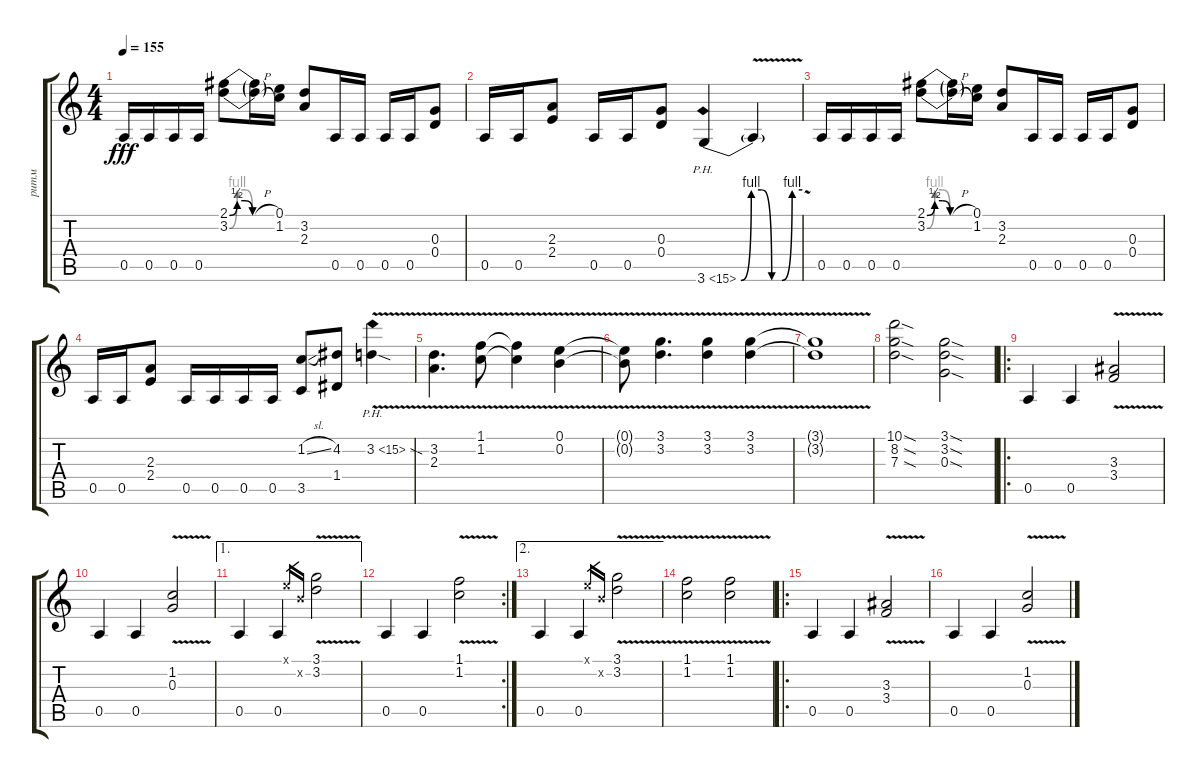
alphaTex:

\track ("ритм" "ритм") {instrument overdrivenguitar}
\staff {score tabs}
\tuning (E4 B3 G3 D3 A2 E2) {hide}
\ts (4 4)
\tempo 155
\clef g2
\ks aminor
0.5.16{dy fff} 0.5.16 0.5.16 0.5.16 (2.1{be (custom 0 0 10 2 20 2 30 0 60 0)} 3.2{be (custom 0 0 10 4 20 4 30 0 60 0)}).8 (2.1{h t} 3.2{h t}).16 (0.1 1.2).16 (3.2 2.3).8 0.5.16 0.5.16 0.5.16 0.5.16 (0.3 0.4).8 |
0.5.16 0.5.16 (2.3 2.4).8 0.5.16 0.5.16 (0.3 0.4).8 3.6{be (custom 0 0 10 4 20 4 30 0 40 0 50 4 60 4) ph 12}.4 3.6{v t}.4 |
0.5.16 0.5.16 0.5.16 0.5.16 (2.1{be (custom 0 0 10 2 20 2 30 0 60 0)} 3.2{be (custom 0 0 10 4 20 4 30 0 60 0)}).8 (2.1{h t} 3.2{h t}).16 (0.1 1.2).16 (3.2 2.3).8 0.5.16 0.5.16 0.5.16 0.5.16 (0.3 0.4).8 |
0.5.16 0.5.16 (2.3 2.4).8 0.5.16 0.5.16 0.5.16 0.5.16 (1.2{sl} 3.5).8 (4.2 1.4).8 3.2{ph 12 v sod}.4 |
(3.2{v} 2.3{v}).4{d volume 16} (1.1{v} 1.2{v}).8 (1.1{t} 1.2{t}).4 (0.1{v} 0.2{v}).4 |
(0.1{t} 0.2{t}).8 (3.1{v} 3.2{v}).4{d} (3.1{v} 3.2{v}).4 (3.1{v} 3.2{v}).4 |
(3.1{t} 3.2{t}).1 |
(10.1{sod} 8.2{sod} 7.3{sod}).2 (3.1{sod} 3.2{sod} 0.3{sod}).2 |
\ro
0.5.4 0.5.4 (3.3{v} 3.4{v}).2 |
0.5.4 0.5.4 (1.2{v} 0.3{v}).2 |
\ae 1
0.5.4 0.5.4 0.1{x}.16{gr} 0.2{x}.16{gr} (3.1{v} 3.2{v}).2 |
\rc 2
0.5.4 0.5.4 (1.1{v} 1.2{v}).2 |
\ae 2
0.5.4 0.5.4 0.1{x}.16{gr} 0.2{x}.16{gr} (3.1{v} 3.2{v}).2 |
(1.1{v} 1.2{v}).2 (1.1{v} 1.2{v}).2 |
\ro
0.5.4 0.5.4 (3.3{v} 3.4{v}).2 |
0.5.4 0.5.4 (1.2{v} 0.3{v}).2
